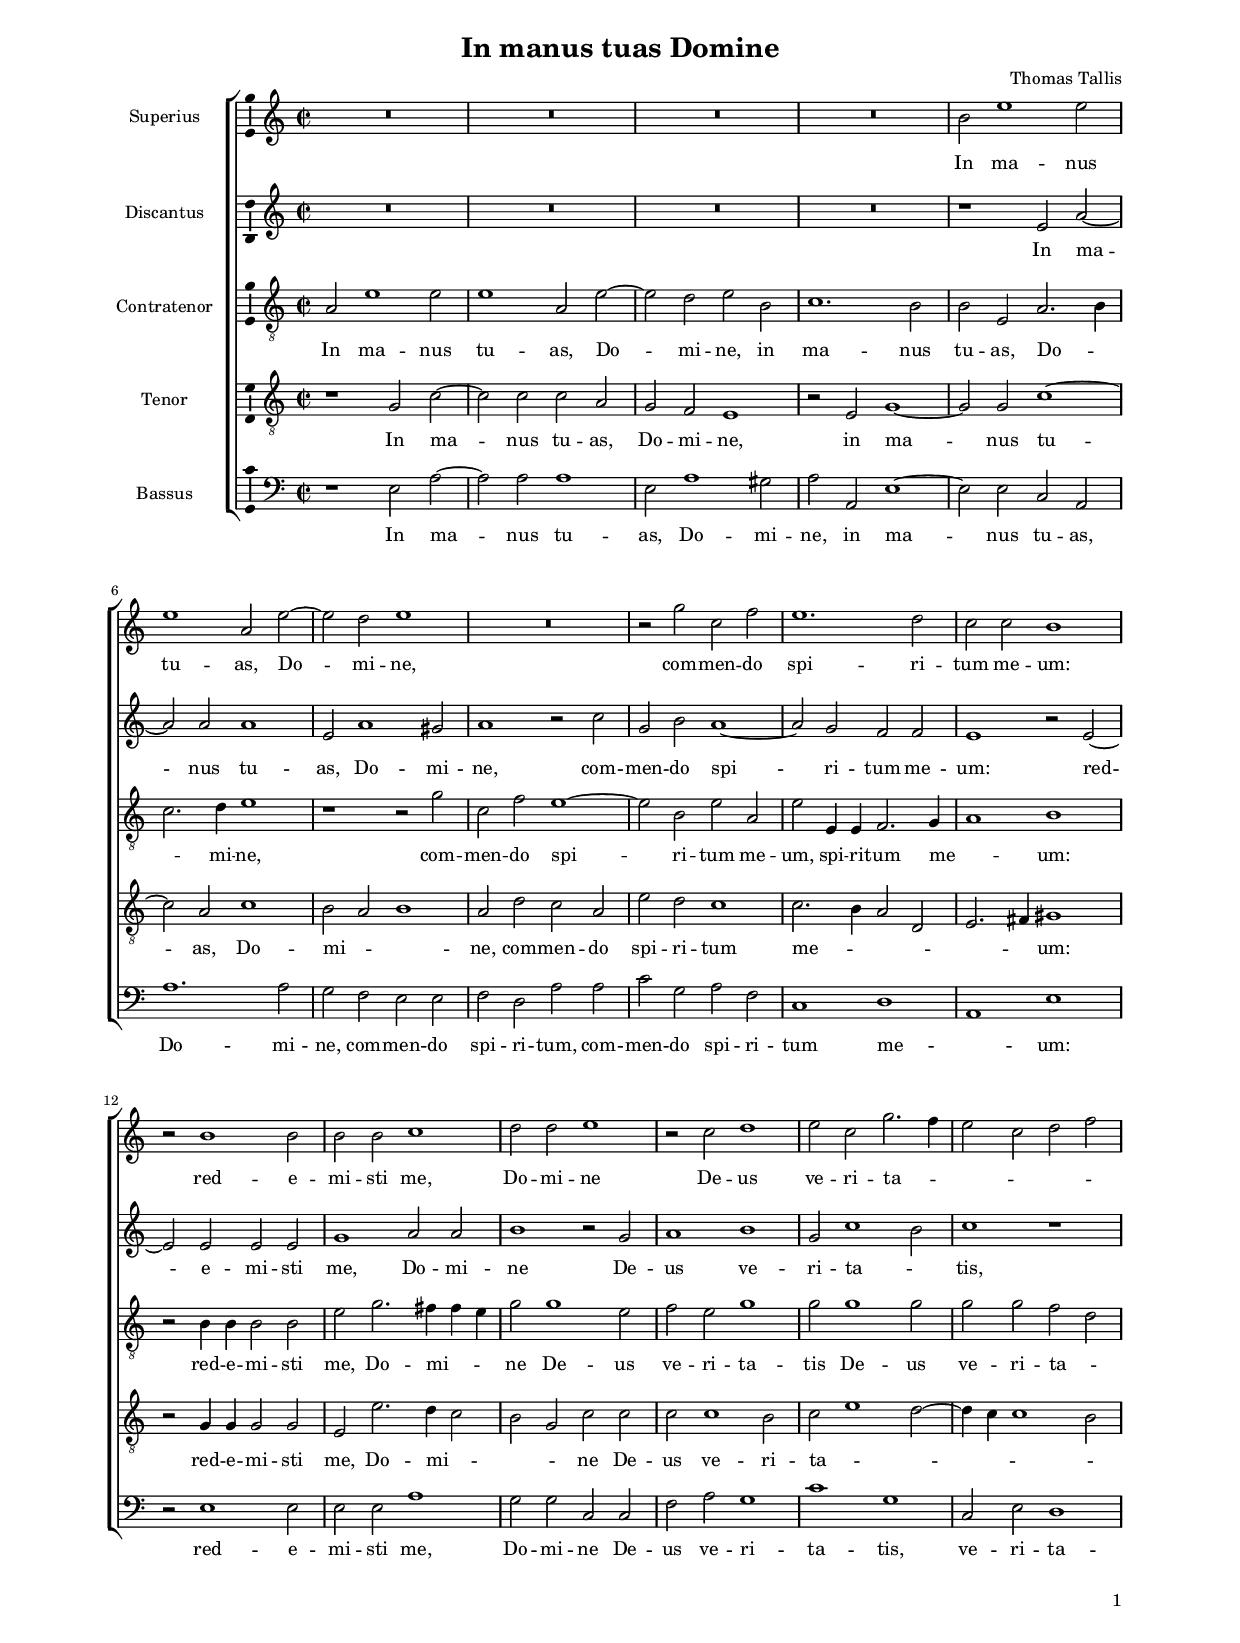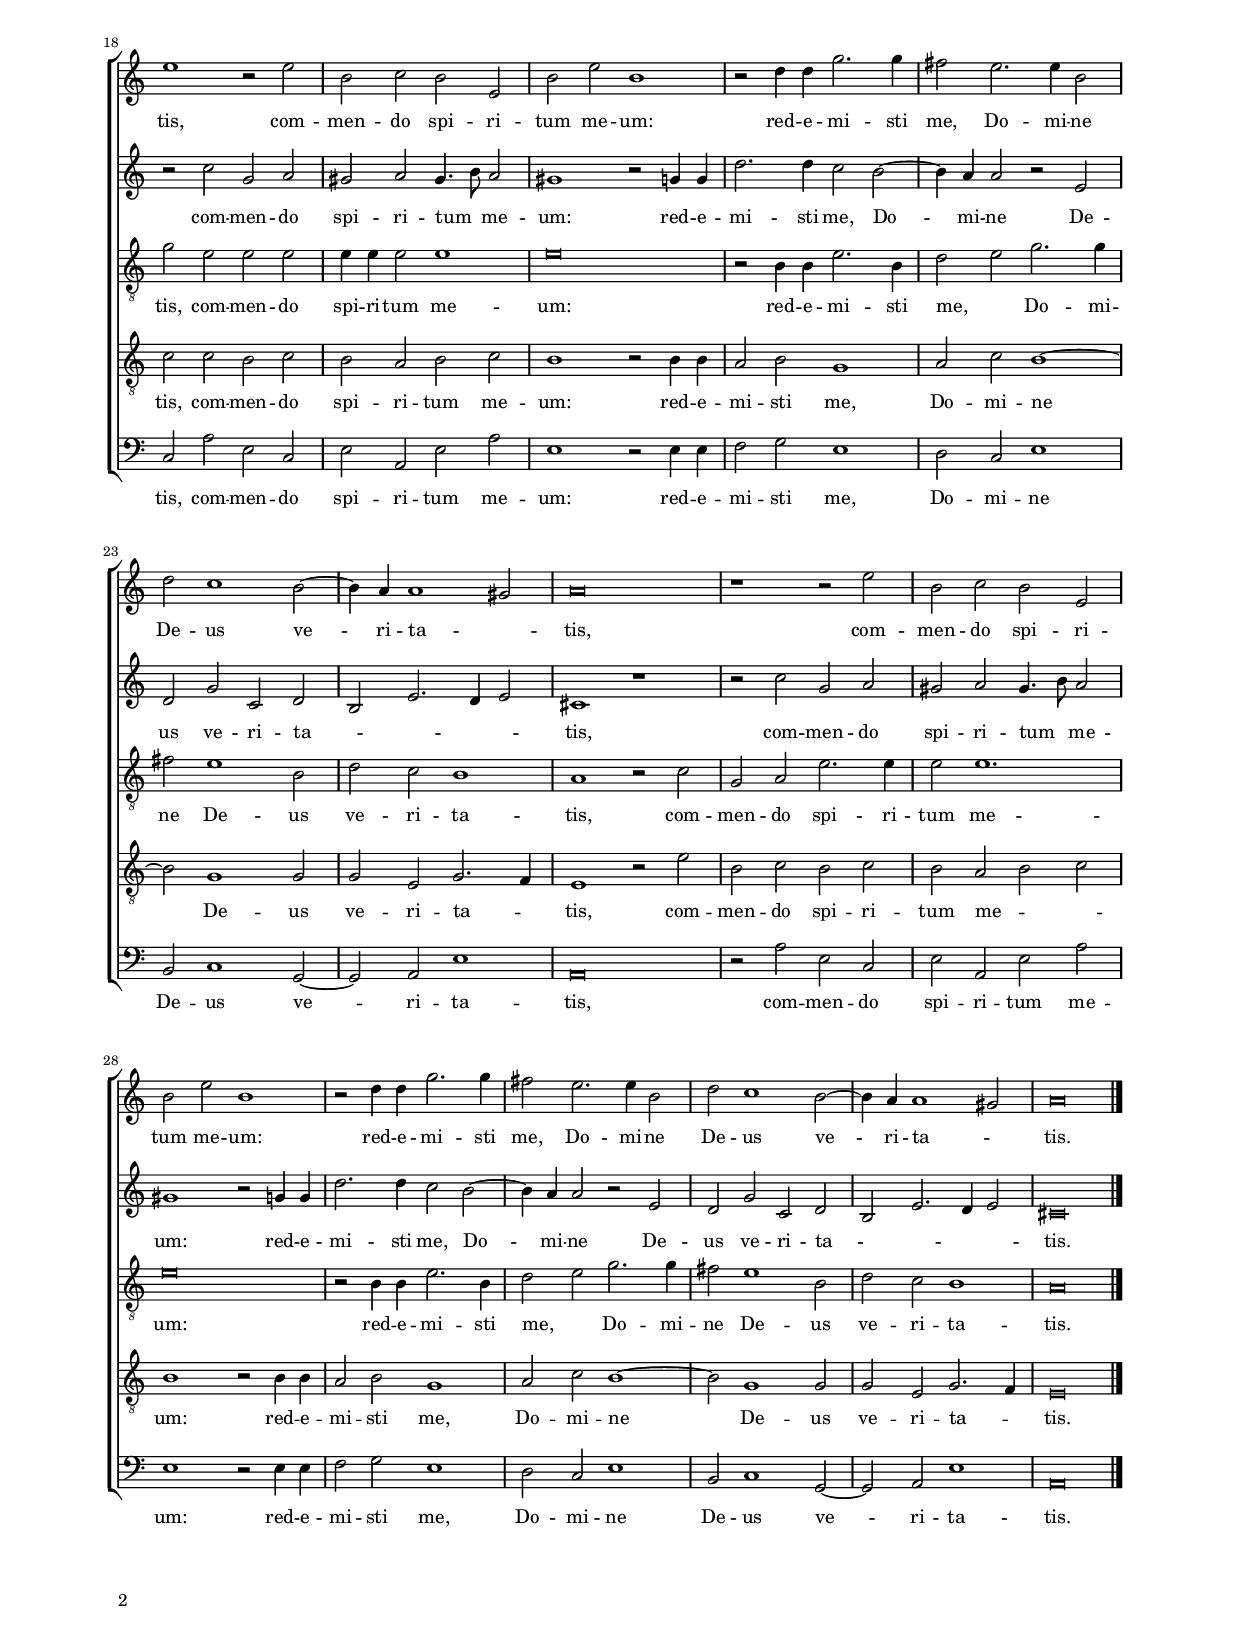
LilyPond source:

\header
{
  title="In manus tuas Domine"
  composer="Thomas Tallis"
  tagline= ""
}

\version "2.20.0"
\language deutsch
#(set-global-staff-size 15)
% #(set-default-paper-size "letter")
#(ly:set-option 'point-and-click #f)


\paper
	{
	top-margin = 1.8 \cm
	bottom-margin = 1.2 \cm
	left-margin = 2 \cm
	right-margin = 2 \cm
	ragged-bottom = ##f
	ragged-last-bottom = ##t
	print-page-number = ##f
	system-system-spacing = #'((basic-distance . 17) (minimum-distance . 14) (padding . 7) (strechability . 150))
    oddFooterMarkup=\markup   \fill-line { "" \fromproperty #'page:page-number-string }
    evenFooterMarkup=\markup  \fill-line { \fromproperty #'page:page-number-string "" }
    last-bottom-spacing = #'((basic-distance . 12) (minimum-distance . 7) (padding . 4))
	systems-per-page = 3
%   page-count = 3
%	min-systems-per-page = 3
%	print-all-headers = ##t
%	print-first-page-number = ##t
%	first-page-number = 1
	}

	
global = {
    % \set Staff.autoBeaming = ##f
	\key b \major
	\time 2/2 \set Score.measureLength = #(ly:make-moment 2/1)
    \set Score.tempoHideNote = ##t
    \tempo 2 = 90
    \skip 1*2*33 \bar "|."
	}

	ficta = { \once \set suggestAccidentals = ##t }

	forget = #(define-music-function (music) (ly:music?) #{
		\accidentalStyle forget
		$music
		\accidentalStyle default
		#})

	m = \melisma
	me = \melismaEnd
%	\mark \markup { \override #'(style . baroque) { \note  #"breve" #1 = \note #"breve." #1 } }



cantus =  \relative c''
	{
	 R\breve
     R\breve
     R\breve
     R\breve
%5
     a2 d1 d2 |
     d1 g,2 d'~
     d2 c d1
     R\breve
	 r2 f b, es
%10
     d1. c2 |
     b2 b a1
     r2 a1 a2
     a2 a b1
     c2 c d1
%15
	 r2 b c1 |
     d2 b f'2. es4 
     d2 b c es
     d1 r2 d
	 a2 b a d,
%20
     a'2 d a1 |
     r2 c4 c f2. f4
     e2 d2. d4 a2
	 c2 b1 a2~ 
     a4 g4 g1 fis2
%25
     g\breve |
     r1 r2 d'
	 a2 b a d,
     a'2 d a1
     r2 c4 c f2. f4
%30
     e2 d2. d4 a2 |
	 c2 b1 a2~ 
     a4 g4 g1 fis2
     g\breve |
	}


altus =  \relative c'
    {
     R\breve
     R\breve
     R\breve
     R\breve
%5
     r1 d2 g~ |
     g2 g2 g1
     d2 g1 fis2
     g1 r2 b
     f2 a g1~ 
%10
     g2 f2 es es |
     d1 r2 d2~ 
     d2 d d d
     f1 g2 g
     a1 r2 f
%15
     g1 a |
     f2 b1 a2
     b1 r
     r2 b f2 g
     fis2 g fis4. a8 g2
%20
     fis1 r2 f4 f |
     c'2. c4 b2 a2~ 
     a4 g4 g2 r d
 	 c2 f b, c 
     a2 d2. c4 d2
%25
     h1 r |
     r2 b' f g 
     fis2 g fis4. a8 g2
     fis1 r2 f4 f
     c'2. c4 b2 a2~ 
%30
     a4 g4 g2 r d |
	 c2 f b, c
     a2 d2. c4 d2
     h\breve
	}


tenor =  \relative c'
	{
	g2 d'1 d2
    d1 g,2 d'2~
    d2 c d a
    b1. a2
%5
	a2 d, g2. a4 |
    b2. c4 d1
    r1 r2 f
    b,2 es d1~
	d2 a d g,
%10
    d'2 d,4 d es2. f4 |
    g1 a
    r2 a4 a a2 a
	d2 f2. e4 e d
    f2 f1 d2
%15
    es2 d f1 |
    f2 f1 f2
	f2 f es c
    f2 d d d
    d4 d d2 d1
%20
    d\breve |
	r2 a4 a d2. a4
    c2 d f2. f4
    e2 d1 a2
    c2 b a1
%25
	g1 r2 b |
    f2 g d'2. d4
    d2 d1.
    d\breve
	r2 a4 a d2. a4
%30
    c2 d f2. f4 |
    e2 d1 a2
    c2 b a1
    g\breve |
	}


quintus  =  \relative c'
	{
    r1 f,2 b2~ 
    b2 b2 b g
    f2 es d1
    r2 d f1~
%5
	f2 f b1~ |
    b2 g2 b1
    a2 g a1
    g2 c b g
	d'2 c b1 
%10
    b2. a4 g2 c, |
    d2. e4 fis1
    r2 f4 f f2 f
	d2 d'2. c4 b2
    a2 f b b
%15
    b2 b1 a2 |
    b2 d1 c2 ~
	c4 b b1 a2 
    b2 b a b
    a2 g a b
%20
    a1 r2 a4 a |
	g2 a f1
    g2 b a1~
    a2 f1 f2
    f2 d f2. es4 
%25
	d1 r2 d' |
    a2 b a b
    a2 g a b
    a1 r2 a4 a
	g2 a f1
%30
    g2 b a1~ |
    a2 f1 f2
    f2 d f2. es4
    d\breve |
	}


bassus  =  \relative c
	{
    r1 d2 g2~ 
    g2 g2 g1
    d2 g1 fis2
    g2 g, d'1 ~
%5
	d2 d b g |
    g'1. g2
    f2 es d d
    es2 c g' g
	b2 f g es
%10
    b1 c |
    g1 d'
    r2 d1 d2
	d2 d g1
    f2 f b, b
%15
    es2 g f1 |
    b1 f
	b,2 d c1
    b2 g' d b
    d2 g, d' g
%20
    d1 r2 d4 d |
	es2 f d1 
    c2 b d1
    a2 b1 f2~
    f2 g2 d'1
%25
	g,\breve |
    r2 g' d b
    d2 g, d' g
    d1 r2 d4 d
	es2 f d1 
%30
    c2 b d1 |
    a2 b1 f2~
    f2 g2 d'1
    g,\breve |
	}


lyricscantus = \lyricmode {
	In ma -- nus tu -- as, Do -- mi -- ne, com -- men -- do spi -- ri -- tum me -- um:
	red -- e -- mi -- sti me, Do -- mi -- ne De -- us ve -- ri -- ta -- _ _ _ _ _ tis,
	com -- men -- do spi -- ri -- tum me -- um:
	red -- e -- mi -- sti me, Do -- mi -- ne De -- us ve -- ri -- ta -- _ tis,
	com -- men -- do spi -- ri -- tum me -- um:
	red -- e -- mi -- sti me, Do -- mi -- ne De -- us ve -- ri -- ta -- _ tis.
	}


lyricsaltus = \lyricmode {
	In ma -- nus tu -- as, Do -- mi -- ne, com -- men -- do spi -- ri -- tum me -- um:
	red -- e -- mi -- sti me, Do -- mi -- ne De -- us ve -- ri -- ta -- _ tis,
	com -- men -- do spi -- ri -- tum _ me -- um:
	red -- e -- mi -- sti me, Do -- mi -- ne De -- us ve -- ri -- ta -- _ _ _ _ tis,
	com -- men -- do spi -- ri -- tum _ me -- um:
	red -- e -- mi -- sti me, Do -- mi -- ne De -- us ve -- ri -- ta -- _ _ _ _ tis.
	}


lyricstenor = \lyricmode {
	In ma -- nus tu -- as, Do -- mi -- ne, in ma -- nus tu -- as, Do -- _ _ mi -- ne,
	com -- men -- do spi -- ri -- tum me -- um, spi -- ri -- tum me -- _ um:
	red -- e -- mi -- sti me, Do -- mi -- _ _ ne De -- us ve -- ri -- ta -- tis 
	De -- us ve -- ri -- ta -- _ tis, com -- men -- do spi -- ri -- tum me -- um:
	red -- e -- mi -- sti me, _ Do -- mi -- ne De -- us ve -- ri -- ta -- tis,
	com -- men -- do spi -- ri -- tum me -- um:
	red -- e -- mi -- sti me, _ Do -- mi -- ne De -- us ve -- ri -- ta -- tis.
	}


lyricsquintus = \lyricmode {
	In ma -- nus tu -- as, Do -- mi -- ne, in ma -- nus tu -- as, Do -- mi -- _ _ ne,
	com -- men -- do spi -- ri -- tum me -- _ _ _ _ _ um:
	red -- e -- mi -- sti me, Do -- mi -- _ _ _ ne De -- us ve -- ri -- ta -- _ _ _ _ _ tis,
	com -- men -- do spi -- ri -- tum me -- um:
	red -- e -- mi -- sti me, Do -- mi -- ne De -- us ve -- ri -- ta -- _ tis,
	com -- men -- do spi -- ri -- tum me -- _ _ um:
	red -- e -- mi -- sti me, Do -- mi -- ne De -- us ve -- ri -- ta -- _ tis.
	}


lyricsbassus = \lyricmode {
	In ma -- nus tu -- as, Do -- mi -- ne, in ma -- nus tu -- as, Do -- mi -- ne,
	com -- men -- do spi -- ri -- tum, com -- men -- do spi -- ri -- tum me -- _ um:
	red -- e -- mi -- sti me, Do -- mi -- ne De -- us ve -- ri -- ta -- tis, ve -- ri -- ta -- tis,
	com -- men -- do spi -- ri -- tum me -- um:
	red -- e -- mi -- sti me, Do -- mi -- ne De -- us ve -- ri -- ta -- tis,
	com -- men -- do spi -- ri -- tum me -- um:
	red -- e -- mi -- sti me, Do -- mi -- ne De -- us ve -- ri -- ta -- tis.
	}


\score
{  
    \transpose b c' {
	\new ChoirStaff \with { \override StaffGrouper.staff-staff-spacing.basic-distance = #12 }
	<<

	\new Staff << \global
	\new Voice="v1" {
		\set Staff.instrumentName= "Superius"
		\set Staff.midiInstrument = "reed organ"
		\clef violin
		\cantus }
	\new Lyrics \lyricsto "v1" {\lyricscantus }
	>>


	\new Staff << \global
	\new Voice="v2" {
		\set Staff.instrumentName= "Discantus"
		\set Staff.midiInstrument = "reed organ"
                \clef violin % "G_8"
		\altus}
	\new Lyrics \lyricsto "v2" {\lyricsaltus }
	>>


	\new Staff << \global
	\new Voice="v3" {
		\set Staff.instrumentName= "Contratenor"
		\set Staff.midiInstrument = "reed organ"
		\clef "G_8"
		\tenor }
	\new Lyrics \lyricsto "v3" {\lyricstenor }
	>>


	\new Staff << \global
	\new Voice="v5" {
		\set Staff.instrumentName= "Tenor"
		\set Staff.midiInstrument = "reed organ"
		\clef "G_8"
		\quintus}
	\new Lyrics \lyricsto "v5" {\lyricsquintus }
	>>


	\new Staff << \global
	\new Voice="v4" {
		\set Staff.instrumentName= "Bassus"
		\set Staff.midiInstrument = "reed organ"
		\clef bass 
		\bassus }
	\new Lyrics \lyricsto "v4" {\lyricsbassus}
	>>

	>>
	} % transpose

	\layout
	{
	indent = 2 \cm
	\context { \Lyrics \override VerticalAxisGroup.nonstaff-relatedstaff-spacing.padding = #1.4 }
%	\context { \Lyrics \override LyricText.font-size = #1 }
	\context { \Staff \override TimeSignature.break-visibility = #end-of-line-invisible }
	\context { \Staff \consists "Ambitus_engraver" }
%   \context { \Staff \consists "Custos_engraver" }
%   \context { \Staff \override Custos.style = #'mensural }
%	\context { \Voice \override Slur.transparent = ##t }
	\context { \Score \override BarNumber.padding = #2 }
	\context { \Voice \override NoteHead.style = #'baroque }
	}

\midi
	{
    	
	}

}


% EOF
